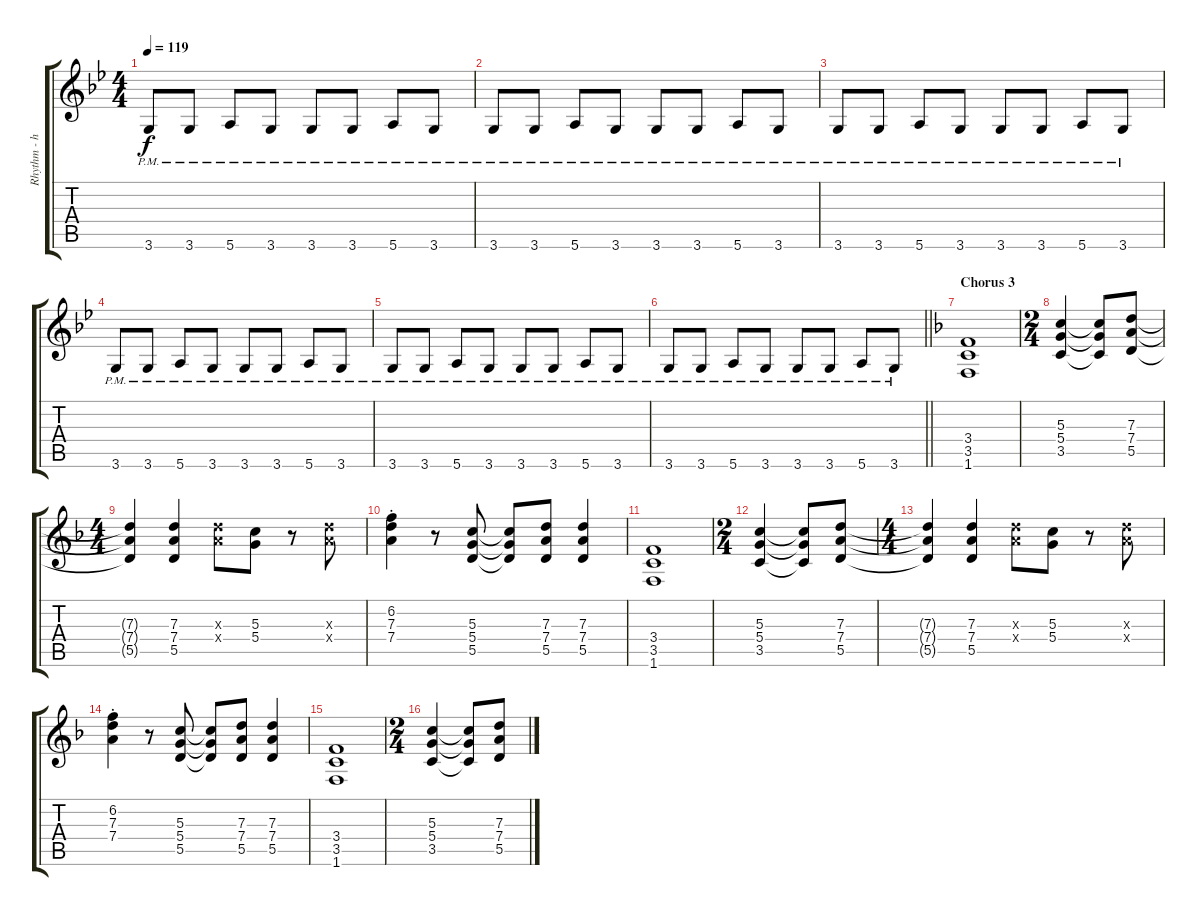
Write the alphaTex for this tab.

\track ("Rhythm - heavy - left" "Rhythm - h") {instrument distortionguitar}
\staff {score tabs}
\tuning (E4 B3 G3 D3 A2 E2) {hide}
\ts (4 4)
\tempo 119
\clef g2
\ks bb
3.6{pm}.8{dy f} 3.6{pm}.8 5.6{pm}.8 3.6{pm}.8 3.6{pm}.8 3.6{pm}.8 5.6{pm}.8 3.6{pm}.8 |
3.6{pm}.8 3.6{pm}.8 5.6{pm}.8 3.6{pm}.8 3.6{pm}.8 3.6{pm}.8 5.6{pm}.8 3.6{pm}.8 |
3.6{pm}.8 3.6{pm}.8 5.6{pm}.8 3.6{pm}.8 3.6{pm}.8 3.6{pm}.8 5.6{pm}.8 3.6{pm}.8 |
3.6{pm}.8 3.6{pm}.8 5.6{pm}.8 3.6{pm}.8 3.6{pm}.8 3.6{pm}.8 5.6{pm}.8 3.6{pm}.8 |
3.6{pm}.8 3.6{pm}.8 5.6{pm}.8 3.6{pm}.8 3.6{pm}.8 3.6{pm}.8 5.6{pm}.8 3.6{pm}.8 |
\barLineRight lightlight
3.6{pm}.8 3.6{pm}.8 5.6{pm}.8 3.6{pm}.8 3.6{pm}.8 3.6{pm}.8 5.6{pm}.8 3.6{pm}.8 |
\section ("" "Chorus 3")
\ks f
(3.4 3.5 1.6).1 |
\ts (2 4)
(5.3 5.4 3.5).4 (5.3{t} 5.4{t} 3.5{t}).8 (7.3 7.4 5.5).8 |
\ts (4 4)
(7.3{t} 7.4{t} 5.5{t}).4 (7.3 7.4 5.5).4 (7.3{x} 7.4{x}).8 (5.3 5.4).8 r.8 (7.3{x} 7.4{x}).8 |
(6.2{st} 7.3{st} 7.4{st}).4 r.8 (5.3 5.4 5.5).8 (5.3{t} 5.4{t} 5.5{t}).8 (7.3 7.4 5.5).8 (7.3 7.4 5.5).4 |
(3.4 3.5 1.6).1 |
\ts (2 4)
(5.3 5.4 3.5).4 (5.3{t} 5.4{t} 3.5{t}).8 (7.3 7.4 5.5).8 |
\ts (4 4)
(7.3{t} 7.4{t} 5.5{t}).4 (7.3 7.4 5.5).4 (7.3{x} 7.4{x}).8 (5.3 5.4).8 r.8 (7.3{x} 7.4{x}).8 |
(6.2{st} 7.3{st} 7.4{st}).4 r.8 (5.3 5.4 5.5).8 (5.3{t} 5.4{t} 5.5{t}).8 (7.3 7.4 5.5).8 (7.3 7.4 5.5).4 |
(3.4 3.5 1.6).1 |
\ts (2 4)
(5.3 5.4 3.5).4 (5.3{t} 5.4{t} 3.5{t}).8 (7.3 7.4 5.5).8
